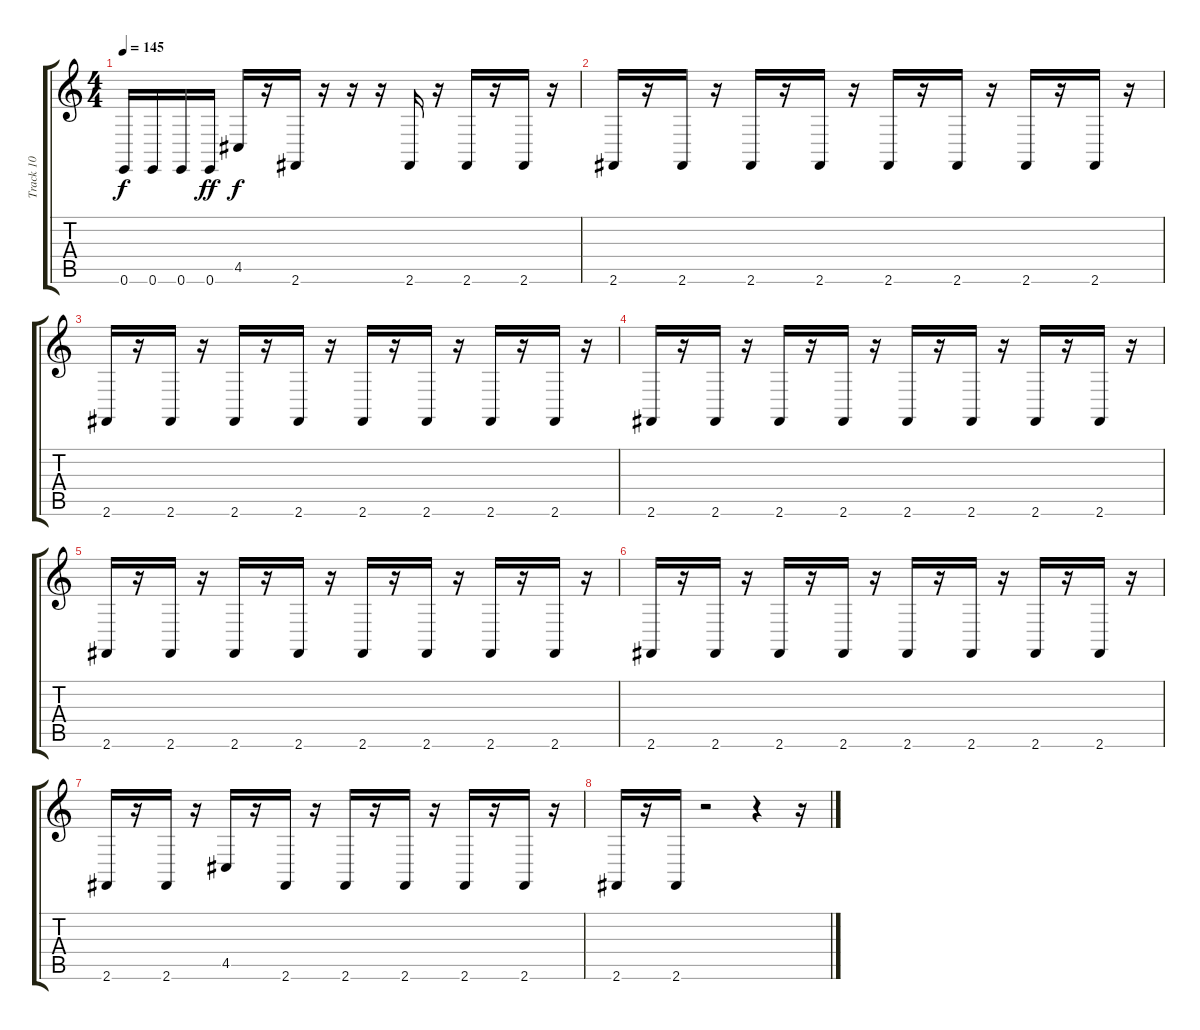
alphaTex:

\track ("Track 10" "Track 10") {instrument acousticgrandpiano}
\staff {score tabs}
\tuning (E4 B3 G3 D3 A2 E2) {hide}
\ts (4 4)
\tempo 145
\clef g2
\ks c
0.6.16{dy f} 0.6.16 0.6.16 0.6.16{dy ff} 4.5.16{dy f} r.16 2.6.16 r.16 r.16 r.16 2.6.16 r.16 2.6.16 r.16 2.6.16 r.16 |
2.6.16 r.16 2.6.16 r.16 2.6.16 r.16 2.6.16 r.16 2.6.16 r.16 2.6.16 r.16 2.6.16 r.16 2.6.16 r.16 |
2.6.16 r.16 2.6.16 r.16 2.6.16 r.16 2.6.16 r.16 2.6.16 r.16 2.6.16 r.16 2.6.16 r.16 2.6.16 r.16 |
2.6.16 r.16 2.6.16 r.16 2.6.16 r.16 2.6.16 r.16 2.6.16 r.16 2.6.16 r.16 2.6.16 r.16 2.6.16 r.16 |
2.6.16 r.16 2.6.16 r.16 2.6.16 r.16 2.6.16 r.16 2.6.16 r.16 2.6.16 r.16 2.6.16 r.16 2.6.16 r.16 |
2.6.16 r.16 2.6.16 r.16 2.6.16 r.16 2.6.16 r.16 2.6.16 r.16 2.6.16 r.16 2.6.16 r.16 2.6.16 r.16 |
2.6.16 r.16 2.6.16 r.16 4.5.16 r.16 2.6.16 r.16 2.6.16 r.16 2.6.16 r.16 2.6.16 r.16 2.6.16 r.16 |
2.6.16 r.16 2.6.16 r.2 r.4 r.16
